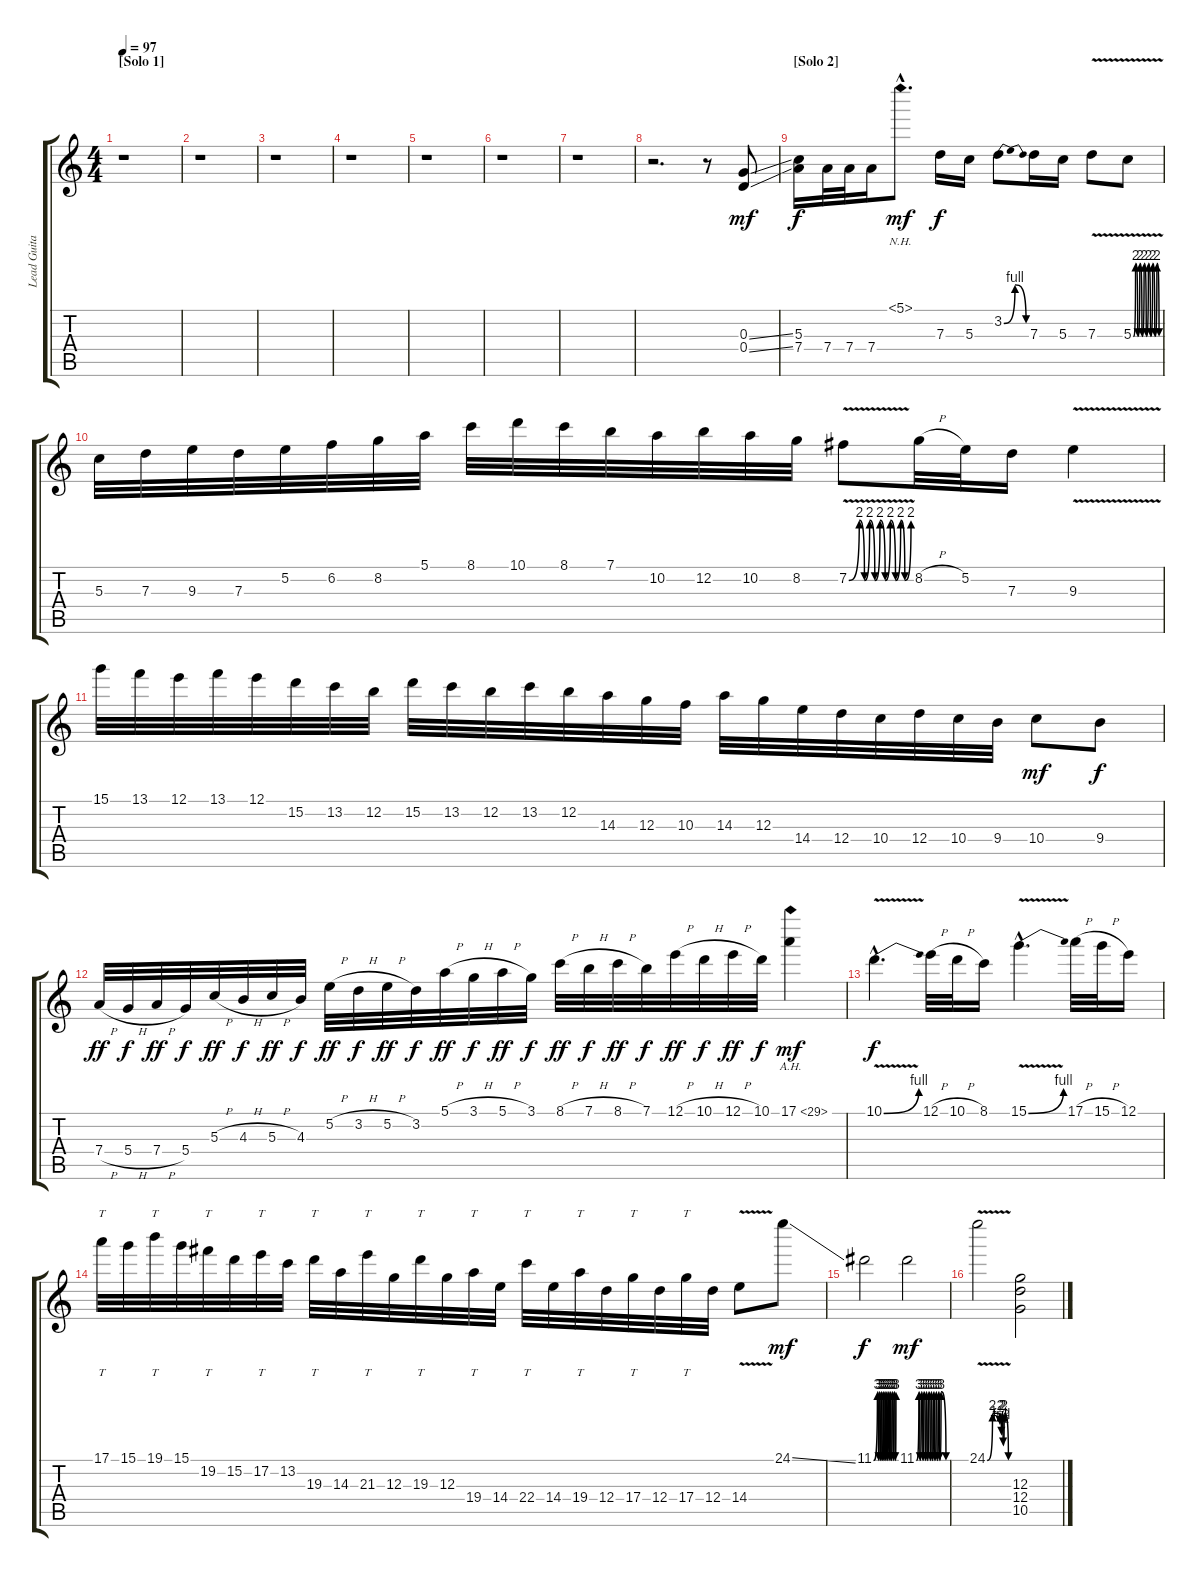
\track ("Lead Guitar 2" "Lead Guita") {instrument overdrivenguitar}
\staff {score tabs}
\tuning (E4 B3 G3 D3 A2 E2) {hide}
\ts (4 4)
\section ("" "[Solo 1]")
\tempo 97
\clef g2
\ks c
r.1{dy mf} |
r.1 |
r.1 |
r.1 |
r.1 |
r.1 |
r.1 |
r.2{d} r.8 (0.3{ss} 0.4{ss}).8{volume 16} |
\section ("" "[Solo 2]")
(5.3 7.4).16{dy f} 7.4.32 7.4.32 7.4.16 5.1{nh hac}.8{d dy mf} 7.3.16{dy f} 5.3.16 3.2{be (bendrelease 0 0 15 4 45 4 60 0)}.8 7.3.16 5.3.16 7.3{v}.8 5.3{be (custom 0 0 5 8 10 0 15 8 20 0 25 8 30 0 35 8 40 0 45 8 50 0 55 8 60 0) v}.8 |
5.3.32 7.3.32 9.3.32 7.3.32 5.2.32 6.2.32 8.2.32 5.1.32 8.1.32 10.1.32 8.1.32 7.1.32 10.2.32 12.2.32 10.2.32 8.2.32 7.2{be (custom 0 0 10 8 15 0 20 8 25 0 30 8 35 0 40 8 45 0 50 8 54 0 60 8) v}.8 8.2{h}.32 5.2.32 7.3.16 9.3{v}.4 |
15.1.32 13.1.32 12.1.32 13.1.32 12.1.32 15.2.32 13.2.32 12.2.32 15.2.32 13.2.32 12.2.32 13.2.32 12.2.32 14.3.32 12.3.32 10.3.32 14.3.32 12.3.32 14.4.32 12.4.32 10.4.32 12.4.32 10.4.32 9.4.32 10.4.8{dy mf} 9.4.8{dy f} |
7.4{h}.32{dy ff} 5.4{h}.32{dy f} 7.4{h}.32{dy ff} 5.4.32{dy f} 5.3{h}.32{dy ff} 4.3{h}.32{dy f} 5.3{h}.32{dy ff} 4.3.32{dy f} 5.2{h}.32{dy ff} 3.2{h}.32{dy f} 5.2{h}.32{dy ff} 3.2.32{dy f} 5.1{h}.32{dy ff} 3.1{h}.32{dy f} 5.1{h}.32{dy ff} 3.1.32{dy f} 8.1{h}.32{dy ff} 7.1{h}.32{dy f} 8.1{h}.32{dy ff} 7.1.32{dy f} 12.1{h}.32{dy ff} 10.1{h}.32{dy f} 12.1{h}.32{dy ff} 10.1.32{dy f} 17.1{ah 12}.4{dy mf} |
10.1{be (bend 0 0 60 4) v hac}.4{d dy f} 12.1{h}.32 10.1{h}.32 8.1.16 15.1{be (bend 0 0 60 4) v hac}.4{d} 17.1{h}.32 15.1{h}.32 12.1.16 |
17.1.32{tt} 15.1.32 19.1.32{tt} 15.1.32 19.2.32{tt} 15.2.32 17.2.32{tt} 13.2.32 19.3.32{tt} 14.3.32 21.3.32{tt} 12.3.32 19.3.32{tt} 12.3.32 19.4.32{tt} 14.4.32 22.4.32{tt} 14.4.32 19.4.32{tt} 12.4.32 17.4.32{tt} 12.4.32 17.4.32{tt} 12.4.32 14.4{v}.8 24.1{ss}.8{dy mf} |
11.1{be (custom 0 0 10 12 13 0 15 12 18 0 20 12 22 0 25 12 27 0 30 12 32 0 35 12 37 0 40 12 43 0 45 12 47 0 50 12 53 0 55 12 58 0 60 12)}.2{dy f} 11.1{be (custom 0 0 5 12 7 0 10 12 13 0 15 12 18 0 20 12 22 0 25 12 28 0 30 12 32 0 35 12 37 0 40 12 42 0 45 12 47 0 50 12 60 0)}.2{dy mf} |
24.1{be (custom 0 0 15 8 33 8 35 6 37 8 40 4 43 8 45 2 48 8 60 0) v}.2 (12.3 12.4 10.5).2
